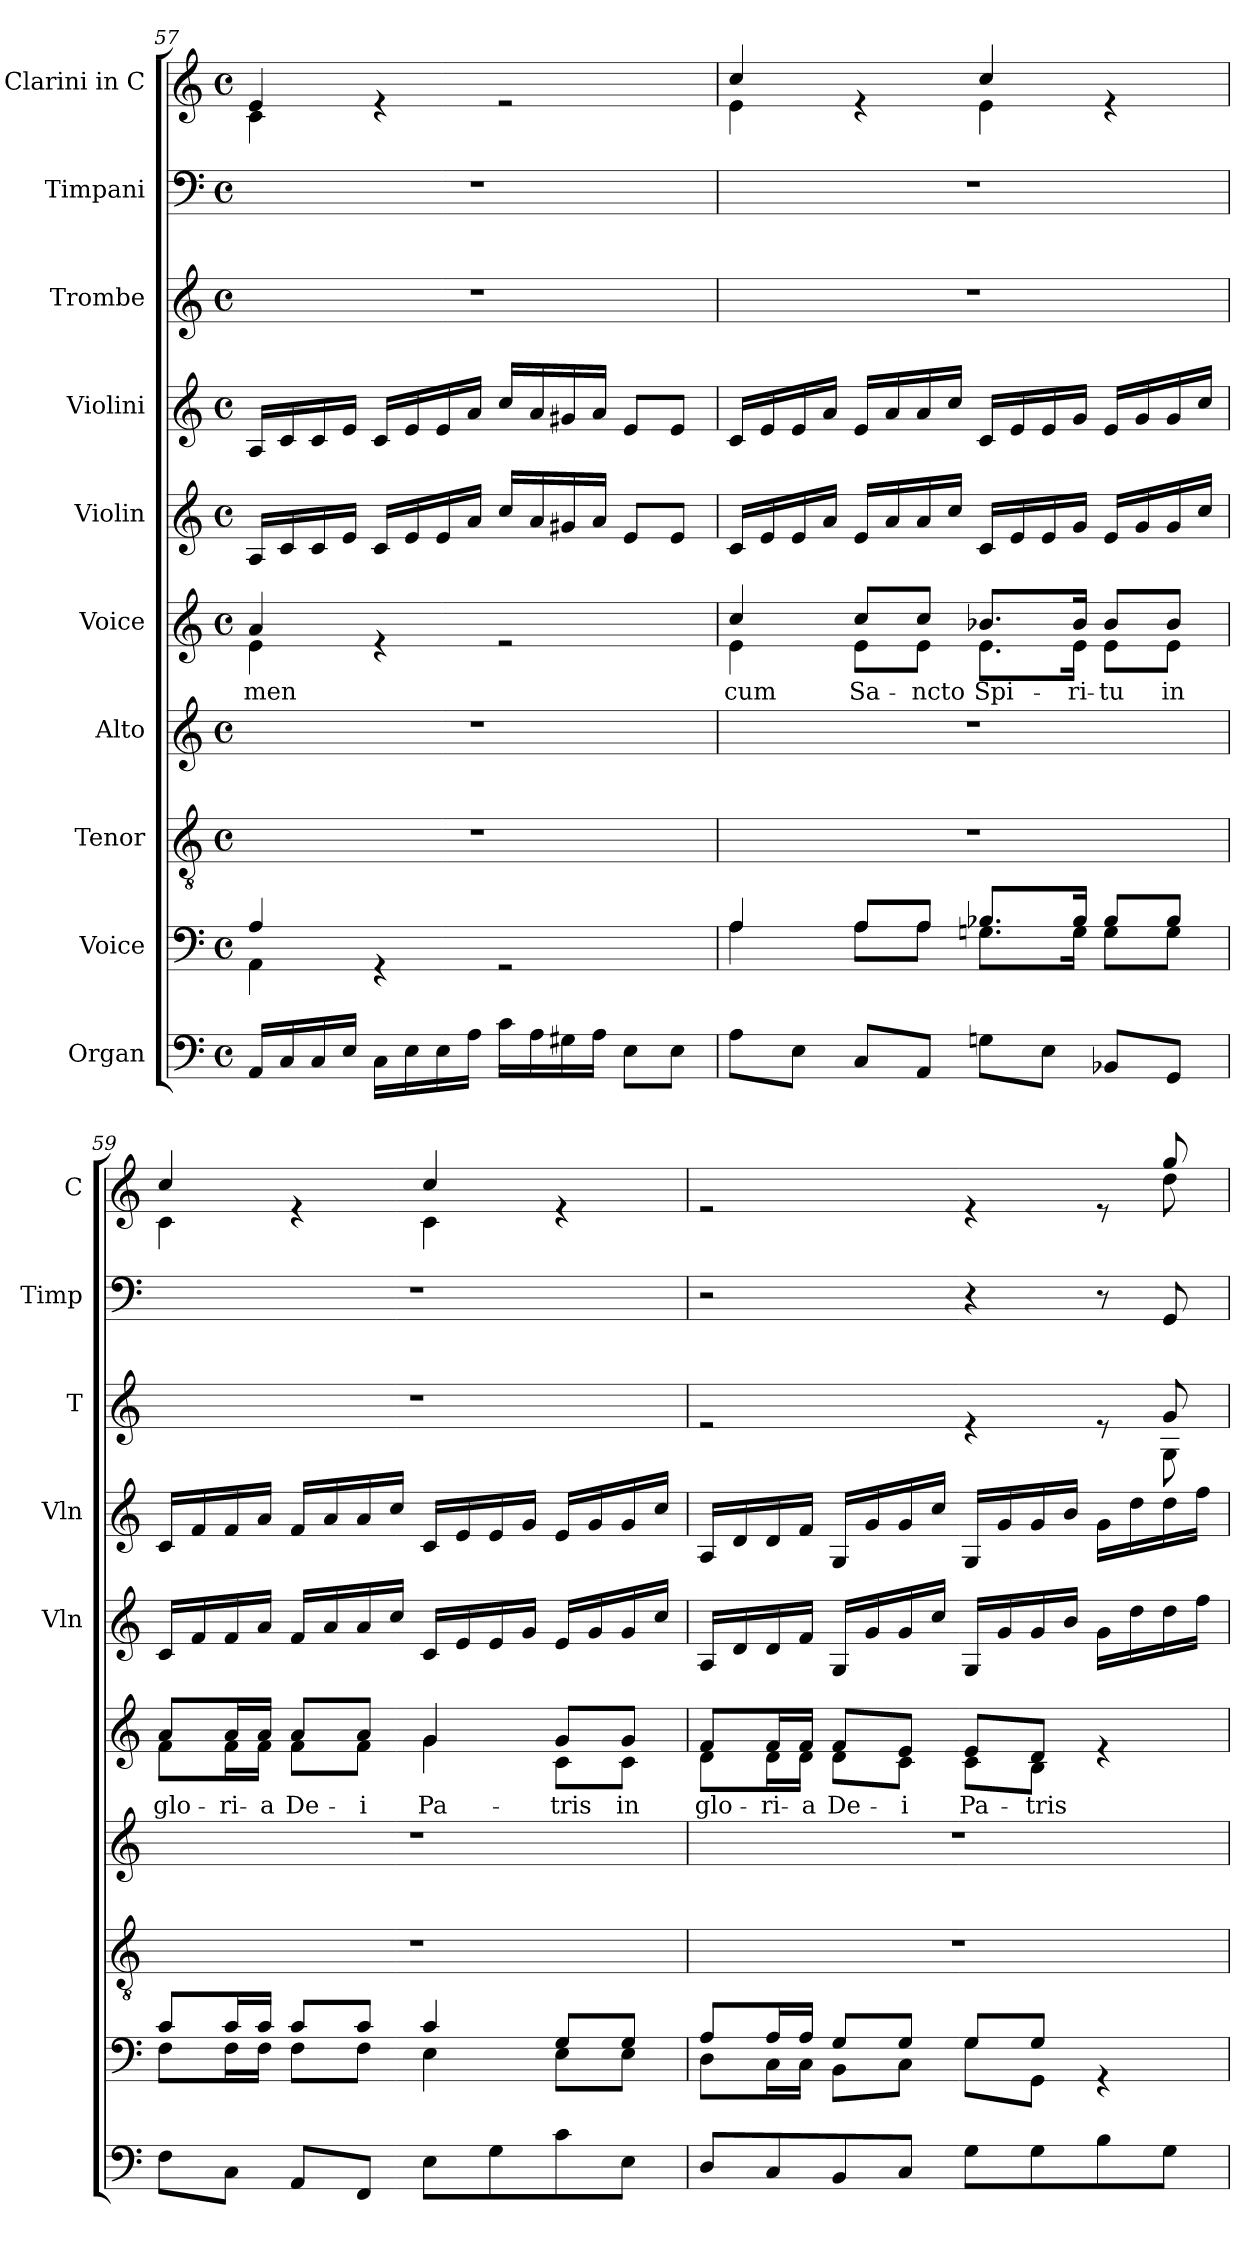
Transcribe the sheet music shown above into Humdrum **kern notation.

**kern	**kern	**kern	**kern	**kern	**text	**kern	**kern	**kern	**kern	**kern
*part10	*part9	*part8	*part7	*part6	*part6	*part5	*part4	*part3	*part2	*part1
*staff10	*staff9	*staff8	*staff7	*staff6	*staff6	*staff5	*staff4	*staff3	*staff2	*staff1
*I"Organ	*I"Voice	*I"Tenor	*I"Alto	*I"Voice	*	*I"Violin	*I"Violini	*I"Trombe	*I"Timpani	*I"Clarini in C
*	*	*	*	*	*	*I'Vln	*I'Vln	*I'T	*I'Timp	*I'C
!!LO:LB:g=z
*clefF4	*clefF4	*clefGv2	*clefG2	*clefG2	*	*clefG2	*clefG2	*clefG2	*clefF4	*clefG2
*k[]	*k[]	*k[]	*k[]	*k[]	*	*k[]	*k[]	*k[]	*k[]	*k[]
*M4/4	*M4/4	*M4/4	*M4/4	*M4/4	*	*M4/4	*M4/4	*M4/4	*M4/4	*M4/4
*met(c)	*met(c)	*met(c)	*met(c)	*met(c)	*	*met(c)	*met(c)	*met(c)	*met(c)	*met(c)
=57	=57	=57	=57	=57	=57	=57	=57	=57	=57	=57
*	*^	*	*	*	*	*	*	*	*	*
!	!	!	!	!	!	!LO:LY:b	!	!	!	!	!
*	*	*	*	*	*^	*	*	*	*	*	*^
16AA/LL	4A/	4AA\	1r	1r	4a/	4e\	-men	16A/LL	16A/LL	1r	1r	4e/	4c\
16C/	.	.	.	.	.	.	.	16c/	16c/	.	.	.	.
16C/	.	.	.	.	.	.	.	16c/	16c/	.	.	.	.
16E/JJ	.	.	.	.	.	.	.	16e/JJ	16e/JJ	.	.	.	.
16C\LL	4rGG	2.ryy	.	.	4re	2.ryy	.	16c/LL	16c/LL	.	.	4re	2.ryy
16E\	.	.	.	.	.	.	.	16e/	16e/	.	.	.	.
16E\	.	.	.	.	.	.	.	16e/	16e/	.	.	.	.
16A\JJ	.	.	.	.	.	.	.	16a/JJ	16a/JJ	.	.	.	.
16c\LL	2rGG	.	.	.	2re	.	.	16cc/LL	16cc/LL	.	.	2re	.
16A\	.	.	.	.	.	.	.	16a/	16a/	.	.	.	.
16G#X\	.	.	.	.	.	.	.	16g#X/	16g#X/	.	.	.	.
16A\JJ	.	.	.	.	.	.	.	16a/JJ	16a/JJ	.	.	.	.
8E\L	.	.	.	.	.	.	.	8e/L	8e/L	.	.	.	.
8E\J	.	.	.	.	.	.	.	8e/J	8e/J	.	.	.	.
=58	=58	=58	=58	=58	=58	=58	=58	=58	=58	=58	=58	=58	=58
!	!	!	!	!	!	!	!LO:LY:b	!	!	!	!	!	!
8A\L	4A/	4A\	1r	1r	4cc/	4e\	cum	16c/LL	16c/LL	1r	1r	4cc/	4e\
.	.	.	.	.	.	.	.	16e/	16e/	.	.	.	.
8E\J	.	.	.	.	.	.	.	16e/	16e/	.	.	.	.
.	.	.	.	.	.	.	.	16a/JJ	16a/JJ	.	.	.	.
!	!	!	!	!	!	!	!LO:LY:b	!	!	!	!	!	!
8C/L	8A/L	8A\L	.	.	8cc/L	8e\L	Sa-	16e/LL	16e/LL	.	.	4re	4ryy
.	.	.	.	.	.	.	.	16a/	16a/	.	.	.	.
!	!	!	!	!	!	!	!LO:LY:b	!	!	!	!	!	!
8AA/J	8A/J	8A\J	.	.	8cc/J	8e\J	-ncto	16a/	16a/	.	.	.	.
.	.	.	.	.	.	.	.	16cc/JJ	16cc/JJ	.	.	.	.
!	!	!	!	!	!	!	!LO:LY:b	!	!	!	!	!	!
8Gn\L	8.B-X/L	8.Gn\L	.	.	8.b-X/L	8.e\L	Spi-	16c/LL	16c/LL	.	.	4cc/	4e\
.	.	.	.	.	.	.	.	16e/	16e/	.	.	.	.
8E\J	.	.	.	.	.	.	.	16e/	16e/	.	.	.	.
!	!	!	!	!	!	!	!LO:LY:b	!	!	!	!	!	!
.	16B-/Jk	16G\Jk	.	.	16b-/Jk	16e\Jk	-ri-	16g/JJ	16g/JJ	.	.	.	.
!	!	!	!	!	!	!	!LO:LY:b	!	!	!	!	!	!
8BB-X/L	8B-/L	8G\L	.	.	8b-/L	8e\L	-tu	16e/LL	16e/LL	.	.	4re	4ryy
.	.	.	.	.	.	.	.	16g/	16g/	.	.	.	.
!	!	!	!	!	!	!	!LO:LY:b	!	!	!	!	!	!
8GG/J	8B-/J	8G\J	.	.	8b-/J	8e\J	in	16g/	16g/	.	.	.	.
.	.	.	.	.	.	.	.	16cc/JJ	16cc/JJ	.	.	.	.
=59	=59	=59	=59	=59	=59	=59	=59	=59	=59	=59	=59	=59	=59
!	!	!	!	!	!	!	!LO:LY:b	!	!	!	!	!	!
8F\L	8c/L	8F\L	1r	1r	8a/L	8f\L	glo-	16c/LL	16c/LL	1r	1r	4cc/	4c\
.	.	.	.	.	.	.	.	16f/	16f/	.	.	.	.
!	!	!	!	!	!	!	!LO:LY:b	!	!	!	!	!	!
8C\J	16c/L	16F\L	.	.	16a/L	16f\L	-ri-	16f/	16f/	.	.	.	.
!	!	!	!	!	!	!	!LO:LY:b	!	!	!	!	!	!
.	16c/JJ	16F\JJ	.	.	16a/JJ	16f\JJ	-a	16a/JJ	16a/JJ	.	.	.	.
!	!	!	!	!	!	!	!LO:LY:b	!	!	!	!	!	!
8AA/L	8c/L	8F\L	.	.	8a/L	8f\L	De-	16f/LL	16f/LL	.	.	4re	4ryy
.	.	.	.	.	.	.	.	16a/	16a/	.	.	.	.
!	!	!	!	!	!	!	!LO:LY:b	!	!	!	!	!	!
8FF/J	8c/J	8F\J	.	.	8a/J	8f\J	-i	16a/	16a/	.	.	.	.
.	.	.	.	.	.	.	.	16cc/JJ	16cc/JJ	.	.	.	.
!	!	!	!	!	!	!	!LO:LY:b	!	!	!	!	!	!
8E\L	4c/	4E\	.	.	4g/	4g\	Pa-	16c/LL	16c/LL	.	.	4cc/	4c\
.	.	.	.	.	.	.	.	16e/	16e/	.	.	.	.
8G\	.	.	.	.	.	.	.	16e/	16e/	.	.	.	.
.	.	.	.	.	.	.	.	16g/JJ	16g/JJ	.	.	.	.
!	!	!	!	!	!	!	!LO:LY:b	!	!	!	!	!	!
8c\	8G/L	8E\L	.	.	8g/L	8c\L	-tris	16e/LL	16e/LL	.	.	4re	4ryy
.	.	.	.	.	.	.	.	16g/	16g/	.	.	.	.
!	!	!	!	!	!	!	!LO:LY:b	!	!	!	!	!	!
8E\J	8G/J	8E\J	.	.	8g/J	8c\J	in	16g/	16g/	.	.	.	.
.	.	.	.	.	.	.	.	16cc/JJ	16cc/JJ	.	.	.	.
!!LO:PB:g=z	!!
=60	=60	=60	=60	=60	=60	=60	=60	=60	=60	=60	=60	=60	=60
!	!	!	!	!	!	!	!LO:LY:b	!	!	!	!	!	!
*	*	*	*	*	*	*	*	*	*	*^	*	*	*
8D/L	8A/L	8D\L	1r	1r	8f/L	8d\L	glo-	16A/LL	16A/LL	2re	2..ryy	2r	2re	2..ryy
.	.	.	.	.	.	.	.	16d/	16d/	.	.	.	.	.
!	!	!	!	!	!	!	!LO:LY:b	!	!	!	!	!	!	!
8C/	16A/L	16C\L	.	.	16f/L	16d\L	-ri-	16d/	16d/	.	.	.	.	.
!	!	!	!	!	!	!	!LO:LY:b	!	!	!	!	!	!	!
.	16A/JJ	16C\JJ	.	.	16f/JJ	16d\JJ	-a	16f/JJ	16f/JJ	.	.	.	.	.
!	!	!	!	!	!	!	!LO:LY:b	!	!	!	!	!	!	!
8BB/	8G/L	8BB\L	.	.	8f/L	8d\L	De-	16G/LL	16G/LL	.	.	.	.	.
.	.	.	.	.	.	.	.	16g/	16g/	.	.	.	.	.
!	!	!	!	!	!	!	!LO:LY:b	!	!	!	!	!	!	!
8C/J	8G/J	8C\J	.	.	8e/J	8c\J	-i	16g/	16g/	.	.	.	.	.
.	.	.	.	.	.	.	.	16cc/JJ	16cc/JJ	.	.	.	.	.
!	!	!	!	!	!	!	!LO:LY:b	!	!	!	!	!	!	!
8G\L	8G/L	8G\L	.	.	8e/L	8c\L	Pa-	16G/LL	16G/LL	4re	.	4r	4re	.
.	.	.	.	.	.	.	.	16g/	16g/	.	.	.	.	.
!	!	!	!	!	!	!	!LO:LY:b	!	!	!	!	!	!	!
8G\	8G/J	8GG\J	.	.	8d/J	8B\J	-tris	16g/	16g/	.	.	.	.	.
.	.	.	.	.	.	.	.	16b/JJ	16b/JJ	.	.	.	.	.
8B\	4rGG	4ryy	.	.	4re	4ryy	.	16g\LL	16g\LL	8re	.	8r	8re	.
.	.	.	.	.	.	.	.	16dd\	16dd\	.	.	.	.	.
8G\J	.	.	.	.	.	.	.	16dd\	16dd\	8g/	8G\	8GG/	8gg/	8dd\
.	.	.	.	.	.	.	.	16ff\JJ	16ff\JJ	.	.	.	.	.
*	*v	*v	*	*	*v	*v	*	*	*	*v	*v	*	*v	*v
=	=	=	=	=	=	=	=	=	=	=
*-	*-	*-	*-	*-	*-	*-	*-	*-	*-	*-
